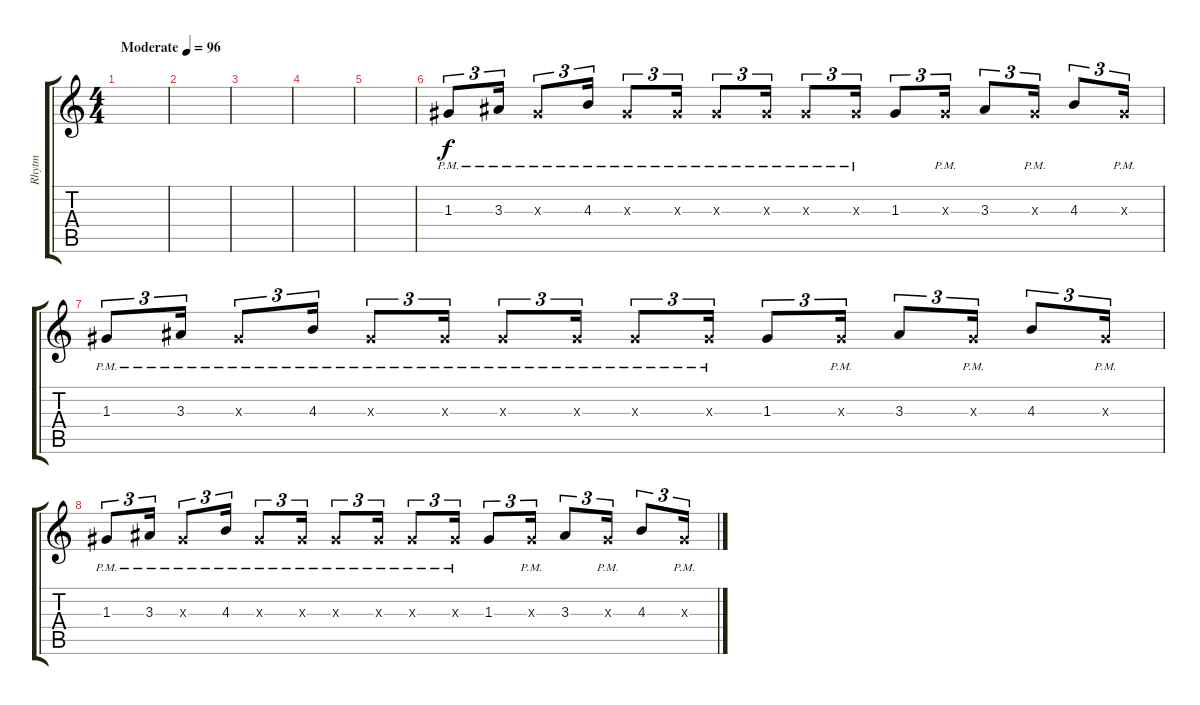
\track ("Rhytm" "Rhytm") {instrument electricguitarmuted}
\staff {score tabs}
\tuning (E4 B3 G3 D3 A2 E2) {hide}
\ts (4 4)
\tempo (96 "Moderate")
\clef g2
\ks c
|
|
|
|
|
1.3{pm}.8{tu (3 2)} 3.3{pm}.16{tu (3 2)} 1.3{pm x}.8{tu (3 2)} 4.3{pm}.16{tu (3 2)} 1.3{pm x}.8{tu (3 2)} 1.3{pm x}.16{tu (3 2)} 1.3{pm x}.8{tu (3 2)} 1.3{pm x}.16{tu (3 2)} 1.3{pm x}.8{tu (3 2)} 1.3{pm x}.16{tu (3 2)} 1.3.8{tu (3 2)} 1.3{pm x}.16{tu (3 2)} 3.3.8{tu (3 2)} 1.3{pm x}.16{tu (3 2)} 4.3.8{tu (3 2)} 1.3{pm x}.16{tu (3 2)} |
1.3{pm}.8{tu (3 2)} 3.3{pm}.16{tu (3 2)} 1.3{pm x}.8{tu (3 2)} 4.3{pm}.16{tu (3 2)} 1.3{pm x}.8{tu (3 2)} 1.3{pm x}.16{tu (3 2)} 1.3{pm x}.8{tu (3 2)} 1.3{pm x}.16{tu (3 2)} 1.3{pm x}.8{tu (3 2)} 1.3{pm x}.16{tu (3 2)} 1.3.8{tu (3 2)} 1.3{pm x}.16{tu (3 2)} 3.3.8{tu (3 2)} 1.3{pm x}.16{tu (3 2)} 4.3.8{tu (3 2)} 1.3{pm x}.16{tu (3 2)} |
1.3{pm}.8{tu (3 2)} 3.3{pm}.16{tu (3 2)} 1.3{pm x}.8{tu (3 2)} 4.3{pm}.16{tu (3 2)} 1.3{pm x}.8{tu (3 2)} 1.3{pm x}.16{tu (3 2)} 1.3{pm x}.8{tu (3 2)} 1.3{pm x}.16{tu (3 2)} 1.3{pm x}.8{tu (3 2)} 1.3{pm x}.16{tu (3 2)} 1.3.8{tu (3 2)} 1.3{pm x}.16{tu (3 2)} 3.3.8{tu (3 2)} 1.3{pm x}.16{tu (3 2)} 4.3.8{tu (3 2)} 1.3{pm x}.16{tu (3 2)}
